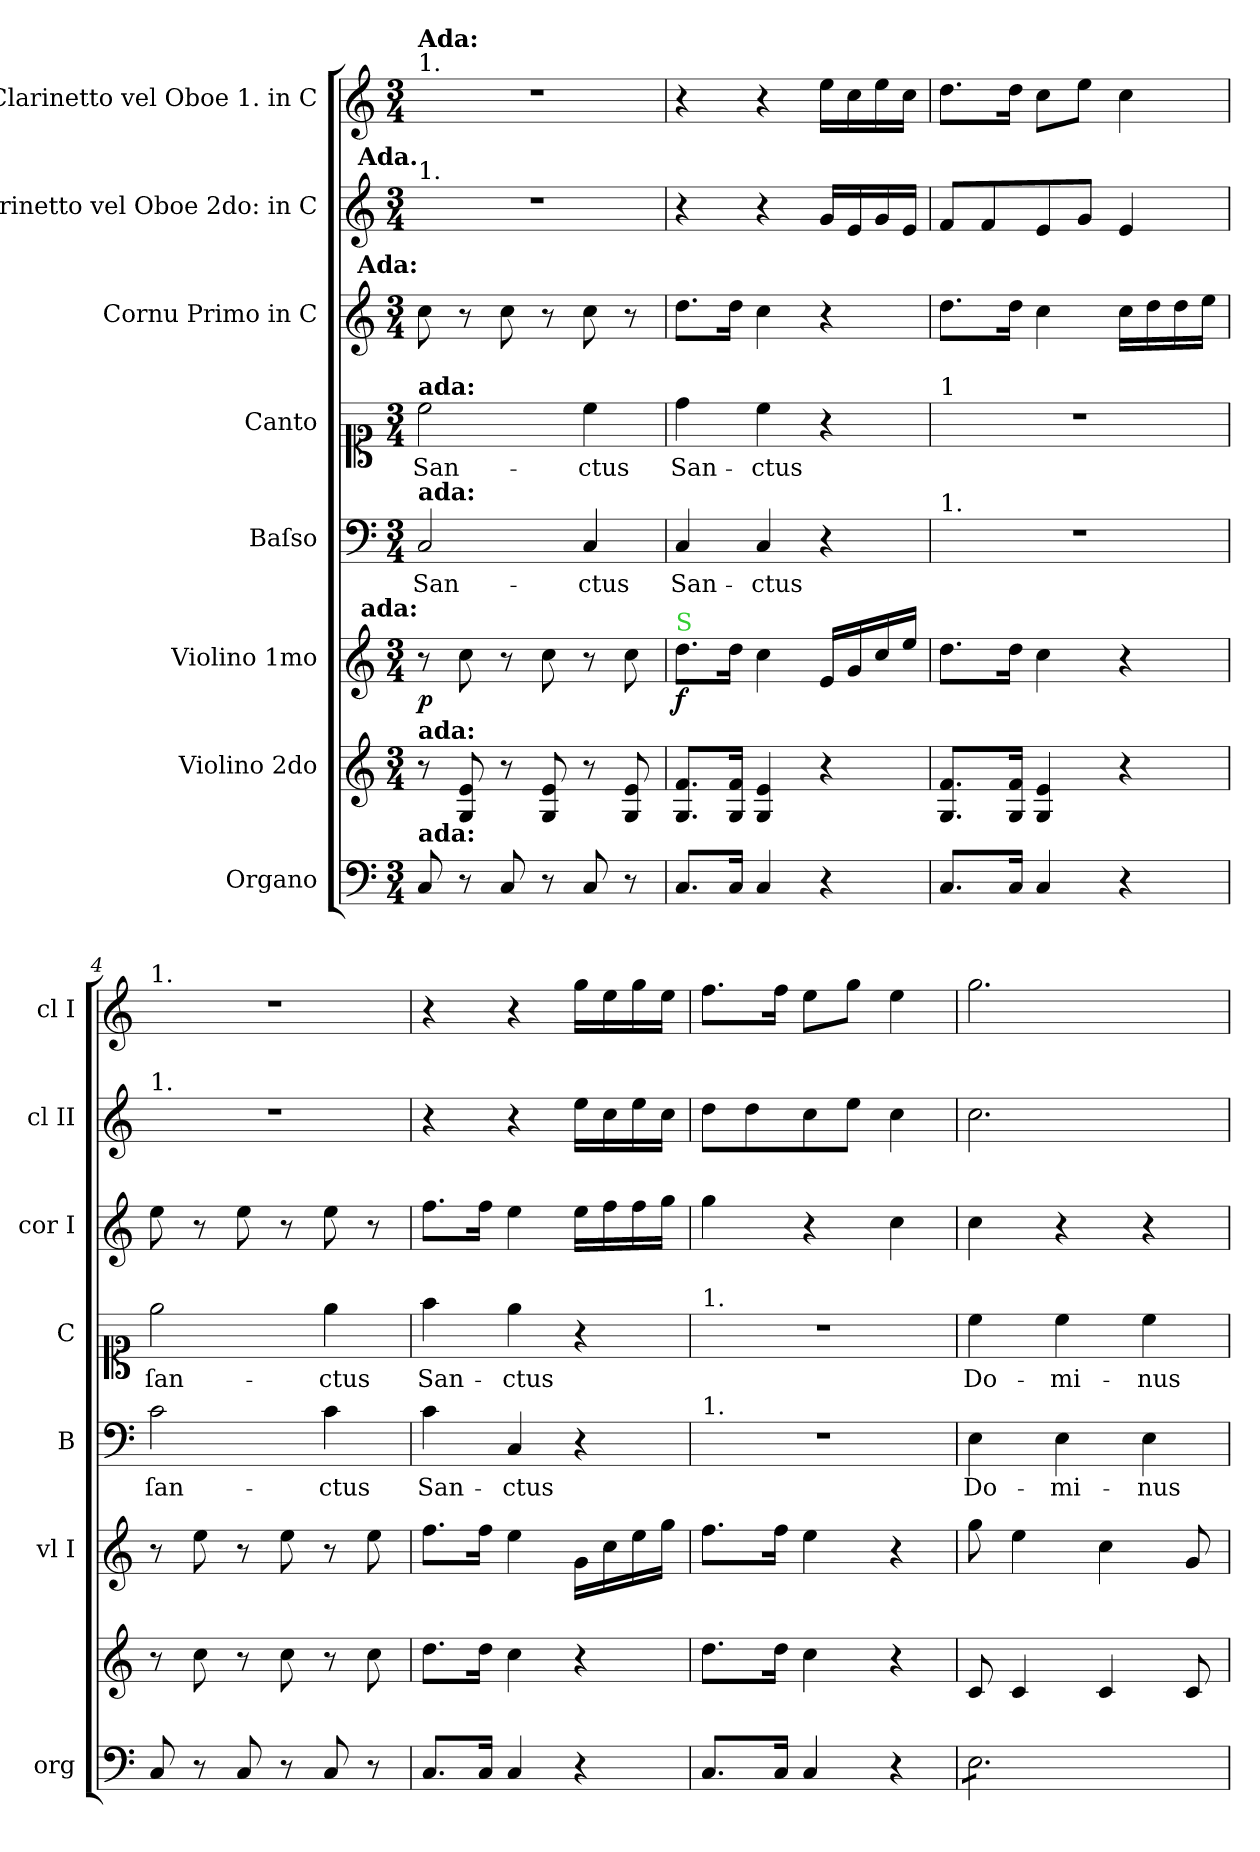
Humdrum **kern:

**kern	**kern	**kern	**dynam	**kern	**text	**kern	**text	**kern	**kern	**kern
*part8	*part7	*part6	*part6	*part5	*part5	*part4	*part4	*part3	*part2	*part1
*staff8	*staff7	*staff6	*staff6	*staff5	*staff5	*staff4	*staff4	*staff3	*staff2	*staff1
*I"Organo	*I"Violino 2do	*I"Violino 1mo	*	*I"Baſso	*	*I"Canto	*	*I"Cornu Primo in C	*I"Clarinetto vel Oboe 2do: in C	*I"Clarinetto vel Oboe 1. in C
*I'org	*	*I'vl I	*	*I'B	*	*I'C	*	*I'cor I	*I'cl II	*I'cl I
*clefF4	*clefG2	*clefG2	*	*clefF4	*	*clefC1	*	*clefG2	*clefG2	*clefG2
*k[]	*k[]	*k[]	*	*k[]	*	*k[]	*	*k[]	*k[]	*k[]
*C:	*C:	*C:	*	*C:	*	*C:	*	*C:	*C:	*C:
*M3/4	*M3/4	*M3/4	*	*M3/4	*	*M3/4	*	*M3/4	*M3/4	*M3/4
=1	=1	=1	=1	=1	=1	=1	=1	=1	=1	=1
!	!	!	!	!	!	!	!	!	!	!LO:TX:a:t=1.
!	!	!	!	!	!	!	!	!	!	!LO:TX:a:B:t=Ada&colon;
!	!	!	!	!	!	!	!	!	!LO:TX:a:t=1.	!
!	!	!	!	!	!	!	!	!	!LO:TX:a:B:rj:t=Ada.	!
!	!	!	!	!	!	!	!	!LO:TX:a:B:rj:t=Ada&colon;	!	!
!	!	!	!	!	!	!LO:TX:a:B:t=ada&colon;	!	!	!	!
!	!	!	!	!LO:TX:a:B:t=ada&colon;	!	!	!	!	!	!
!	!	!LO:TX:a:B:rj:t=ada&colon;	!	!	!	!	!	!	!	!
!	!LO:TX:a:B:t=ada&colon;	!	!	!	!	!	!	!	!	!
!LO:TX:a:B:t=ada&colon;	!	!	!	!	!	!	!	!	!	!
!	!	!	!LO:DY:b	!	!	!	!	!	!	!
8C/	8r	8r	p	2C/	San-	2cc\	San-	8cc\	2.r	2.r
8r	8G/ 8e/	8cc\	.	.	.	.	.	8r	.	.
8C/	8r	8r	.	.	.	.	.	8cc\	.	.
8r	8G/ 8e/	8cc\	.	.	.	.	.	8r	.	.
8C/	8r	8r	.	4C/	-ctus	4cc\	-ctus	8cc\	.	.
8r	8G/ 8e/	8cc\	.	.	.	.	.	8r	.	.
=2	=2	=2	=2	=2	=2	=2	=2	=2	=2	=2
!	!	!LO:TX:a:color=limegreen:t=S	!	!	!	!	!	!	!	!
!	!	!	!LO:DY:b	!	!LO:LY:i	!	!LO:LY:i	!	!	!
8.C/L	8.G/ 8.f/L	8.dd\L	f	4C/	San-	4dd\	San-	8.dd\L	4r	4r
16C/Jk	16G/ 16f/Jk	16dd\Jk	.	.	.	.	.	16dd\Jk	.	.
!	!	!	!	!	!LO:LY:i	!	!LO:LY:i	!	!	!
4C/	4G/ 4e/	4cc\	.	4C/	-ctus	4cc\	-ctus	4cc\	4r	4r
4r	4r	16e/LL	.	4r	.	4r	.	4r	16g/LL	16ee\LL
.	.	16g/	.	.	.	.	.	.	16e/	16cc\
.	.	16cc/	.	.	.	.	.	.	16g/	16ee\
.	.	16ee/JJ	.	.	.	.	.	.	16e/JJ	16cc\JJ
=3	=3	=3	=3	=3	=3	=3	=3	=3	=3	=3
!	!	!	!	!	!	!LO:TX:a:t=1	!	!	!	!
!	!	!	!	!LO:TX:a:t=1.	!	!	!	!	!	!
8.C/L	8.G/ 8.f/L	8.dd\L	.	2.r	.	2.r	.	8.dd\L	8f/L	8.dd\L
.	.	.	.	.	.	.	.	.	8f/	.
16C/Jk	16G/ 16f/Jk	16dd\Jk	.	.	.	.	.	16dd\Jk	.	16dd\Jk
4C/	4G/ 4e/	4cc\	.	.	.	.	.	4cc\	8e/	8cc\L
.	.	.	.	.	.	.	.	.	8g/J	8ee\J
4r	4r	4r	.	.	.	.	.	16cc\LL	4e/	4cc\
.	.	.	.	.	.	.	.	16dd\	.	.
.	.	.	.	.	.	.	.	16dd\	.	.
.	.	.	.	.	.	.	.	16ee\JJ	.	.
=4	=4	=4	=4	=4	=4	=4	=4	=4	=4	=4
!	!	!	!	!	!	!	!	!	!	!LO:TX:a:t=1.
!	!	!	!	!	!	!	!	!	!LO:TX:a:t=1.	!
8C/	8r	8r	.	2c\	ſan-	2ee\	ſan-	8ee\	2.r	2.r
8r	8cc\	8ee\	.	.	.	.	.	8r	.	.
8C/	8r	8r	.	.	.	.	.	8ee\	.	.
8r	8cc\	8ee\	.	.	.	.	.	8r	.	.
8C/	8r	8r	.	4c\	-ctus	4ee\	-ctus	8ee\	.	.
8r	8cc\	8ee\	.	.	.	.	.	8r	.	.
=5	=5	=5	=5	=5	=5	=5	=5	=5	=5	=5
!	!	!	!	!	!LO:LY:i	!	!LO:LY:i	!	!	!
8.C/L	8.dd\L	8.ff\L	.	4c\	San-	4ff\	San-	8.ff\L	4r	4r
16C/Jk	16dd\Jk	16ff\Jk	.	.	.	.	.	16ff\Jk	.	.
!	!	!	!	!	!LO:LY:i	!	!LO:LY:i	!	!	!
4C/	4cc\	4ee\	.	4C/	-ctus	4ee\	-ctus	4ee\	4r	4r
4r	4r	16g\LL	.	4r	.	4r	.	16ee\LL	16ee\LL	16gg\LL
.	.	16cc\	.	.	.	.	.	16ff\	16cc\	16ee\
.	.	16ee\	.	.	.	.	.	16ff\	16ee\	16gg\
.	.	16gg\JJ	.	.	.	.	.	16gg\JJ	16cc\JJ	16ee\JJ
=6	=6	=6	=6	=6	=6	=6	=6	=6	=6	=6
!	!	!	!	!	!	!LO:TX:a:t=1.	!	!	!	!
!	!	!	!	!LO:TX:a:t=1.	!	!	!	!	!	!
8.C/L	8.dd\L	8.ff\L	.	2.r	.	2.r	.	4gg\	8dd\L	8.ff\L
.	.	.	.	.	.	.	.	.	8dd\	.
16C/Jk	16dd\Jk	16ff\Jk	.	.	.	.	.	.	.	16ff\Jk
4C/	4cc\	4ee\	.	.	.	.	.	4r	8cc\	8ee\L
.	.	.	.	.	.	.	.	.	8ee\J	8gg\J
4r	4r	4r	.	.	.	.	.	4cc\	4cc\	4ee\
=7	=7	=7	=7	=7	=7	=7	=7	=7	=7	=7
!LO:TX:a:color=limegreen:t=S	!	!	!	!	!	!	!	!	!	!
!LO:TX:a:i:t=Tutti	!	!	!	!	!	!	!	!	!	!
*tremolo	*	*	*	*	*	*	*	*	*	*
8E\L	8c/	8gg\	.	4E\	Do-	4cc\	Do-	4cc\	2.cc\	2.gg\
8E\	4c/	4ee\	.	.	.	.	.	.	.	.
8E\	.	.	.	4E\	-mi-	4cc\	-mi-	4r	.	.
8E\	4c/	4cc\	.	.	.	.	.	.	.	.
8E\	.	.	.	4E\	-nus	4cc\	-nus	4r	.	.
8E\J	8c/	8g/	.	.	.	.	.	.	.	.
*Xtremolo	*	*	*	*	*	*	*	*	*	*
=	=	=	=	=	=	=	=	=	=	=
*-	*-	*-	*-	*-	*-	*-	*-	*-	*-	*-
